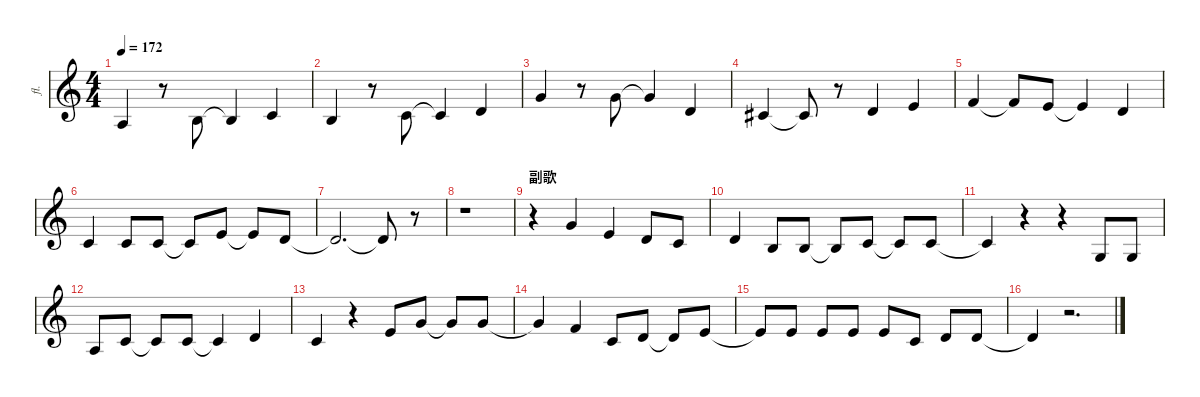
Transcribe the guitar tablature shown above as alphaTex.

\defaultSystemsLayout 4
\hideDynamics
\bracketExtendMode nobrackets
\track ("Vocal" "fl.") {solo instrument flute}
\staff {score}
\tuning (E4 B3 G3 D3 A2 E2)
\ts (4 4)
\tempo 172
\clef g2
\ks c
-7.1.4{dy mf beam Up} r.8{beam Down} -5.1.8{beam Up} -5.1{t}.4{beam Up} -4.1.4{beam Up} |
-5.1.4{beam Up} r.8{beam Down} -4.1.8{beam Up} -4.1{t}.4{beam Up} -2.1.4{beam Up} |
3.1.4{beam Up} r.8{beam Down} 3.1.8{beam Up} 3.1{t}.4{beam Up} -2.1.4{beam Up} |
2.2{acc #}.4{beam Up} 2.2{t acc #}.8{beam Up} r.8{beam Down} 3.2.4{beam Up} 9.3.4{beam Up} |
1.1.4{beam Up} 1.1{t}.8{beam Up} 0.1.8{beam Up} 0.1{t}.4{beam Up} -2.1.4{beam Up} |
-4.1.4{beam Up} -4.1.8{beam Up} -4.1.8{beam Up} -4.1{t}.8{beam Up} 0.1.8{beam Up} 0.1{t}.8{beam Up} -2.1.8{beam Up} |
-2.1{t}.2{d beam Up} -2.1{t}.8{beam Up} r.8{beam Down} |
r.1{beam Down} |
\section ("" "副歌")
r.4{beam Down} 3.1.4{beam Up} 0.1.4{beam Up} -2.1.8{beam Up} -4.1.8{beam Up} |
-2.1.4{beam Up} -5.1.8{beam Up} -5.1.8{beam Up} -5.1{t}.8{beam Up} -4.1.8{beam Up} -4.1{t}.8{beam Up} -4.1.8{beam Up} |
-4.1{t}.4{beam Up} r.4{beam Down} r.4{beam Down} -9.1.8{beam Up} -9.1.8{beam Up} |
-7.1.8{beam Up} -4.1.8{beam Up} -4.1{t}.8{beam Up} -4.1.8{beam Up} -4.1{t}.4{beam Up} -2.1.4{beam Up} |
-4.1.4{beam Up} r.4{beam Down} 0.1.8{beam Up} 3.1.8{beam Up} 3.1{t}.8{beam Up} 3.1.8{beam Up} |
3.1{t}.4{beam Up} 1.1.4{beam Up} -4.1.8{beam Up} -2.1.8{beam Up} -2.1{t}.8{beam Up} 0.1.8{beam Up} |
0.1{t}.8{beam Up} 0.1.8{beam Up} 0.1.8{beam Up} 0.1.8{beam Up} 0.1.8{beam Up} -4.1.8{beam Up} -2.1.8{beam Up} -2.1.8{beam Up} |
-2.1{t}.4{beam Up} r.2{d beam Down}
